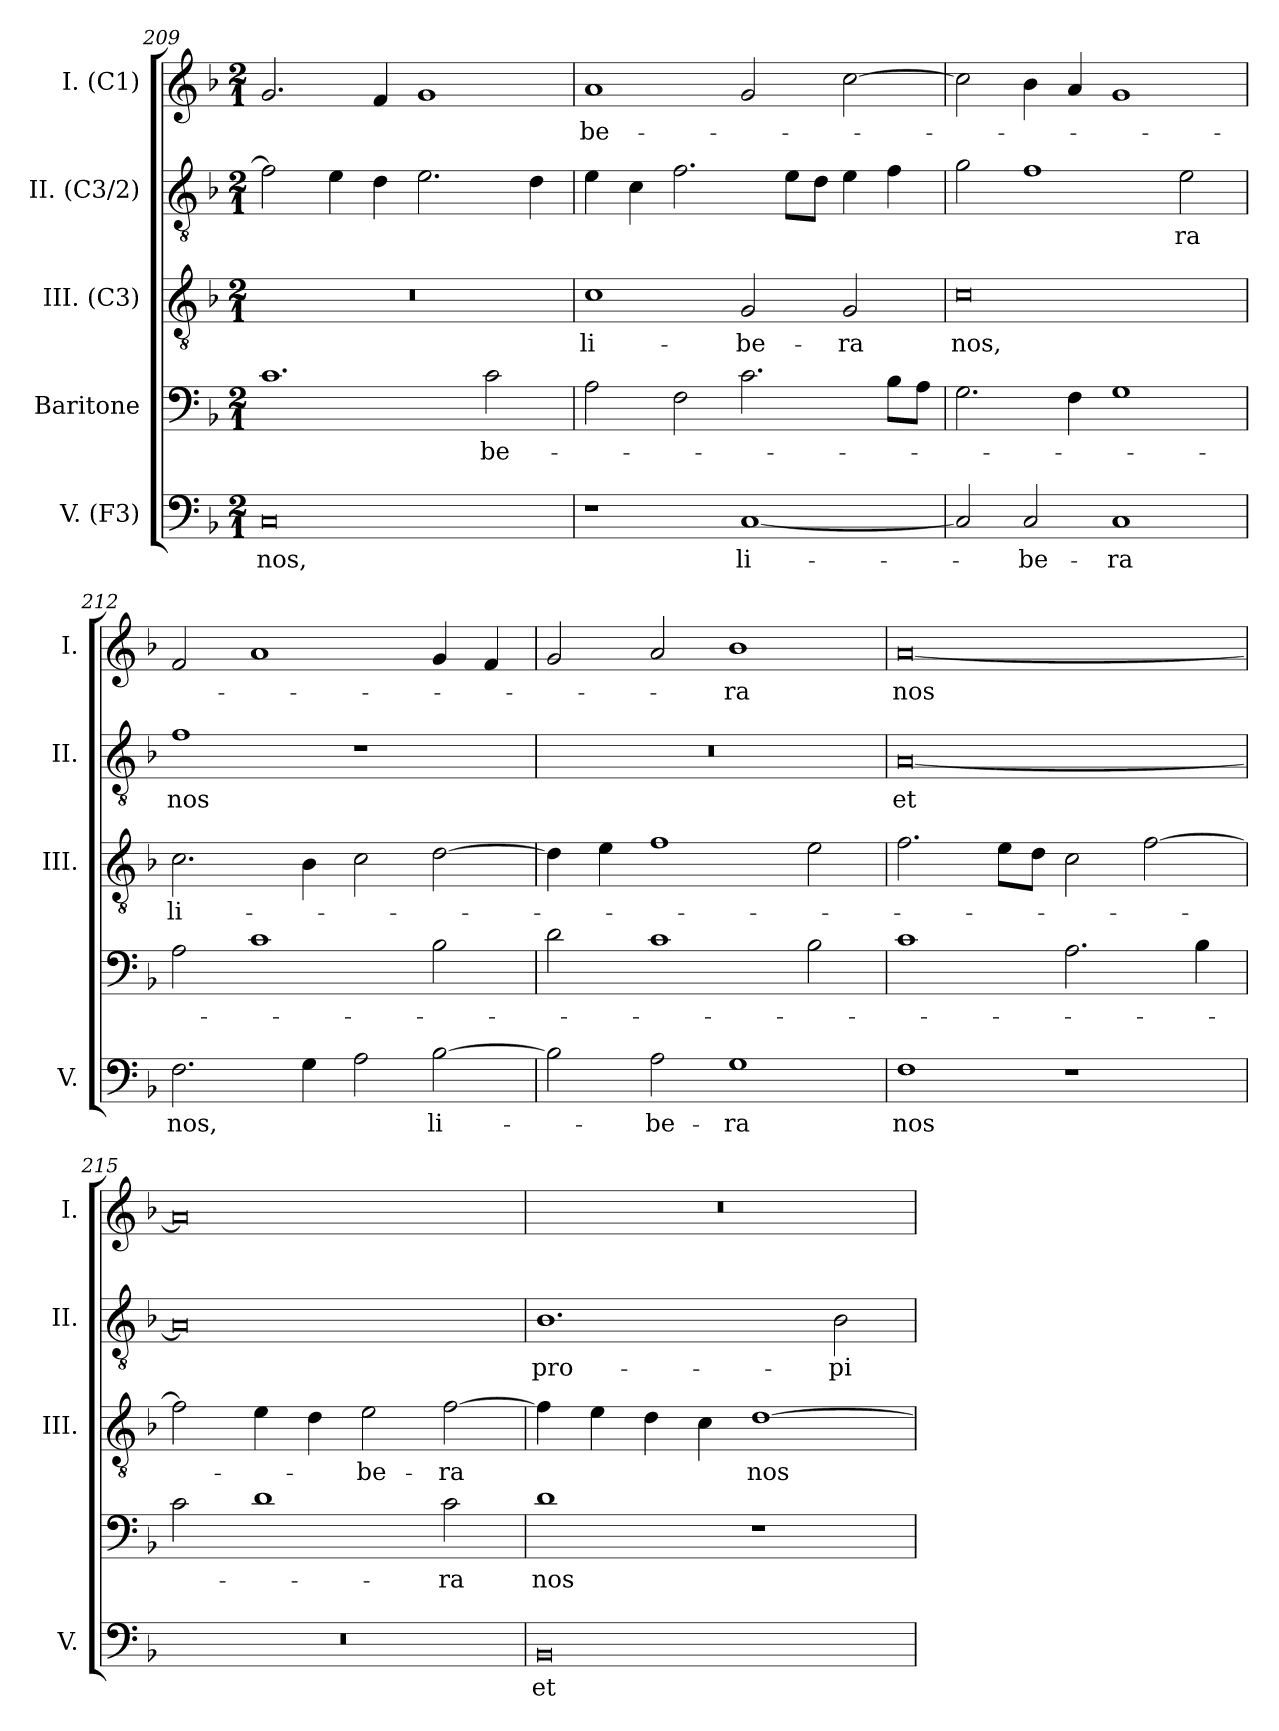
**kern	**text	**kern	**text	**kern	**text	**kern	**text	**kern	**text
*part5	*part5	*part4	*part4	*part3	*part3	*part2	*part2	*part1	*part1
*staff5	*staff5	*staff4	*staff4	*staff3	*staff3	*staff2	*staff2	*staff1	*staff1
*I"V. (F3)	*	*I"Baritone	*	*I"III. (C3)	*	*I"II. (C3/2)	*	*I"I. (C1)	*
*I'V.	*	*	*	*I'III.	*	*I'II.	*	*I'I.	*
*clefF4	*	*clefF4	*	*clefGv2	*	*clefGv2	*	*clefG2	*
*	*	*	*	*ITrd7c12	*	*ITrd7c12	*	*	*
*k[b-]	*	*k[b-]	*	*k[b-]	*	*k[b-]	*	*k[b-]	*
*F:	*	*F:	*	*F:	*	*F:	*	*F:	*
*M2/1	*	*M2/1	*	*M2/1	*	*M2/1	*	*M2/1	*
=209	=209	=209	=209	=209	=209	=209	=209	=209	=209
!	!LO:LY:b:color=#000000	!	!	!LO:N:vis=1	!	!	!	!	!
0Ci	nos,	1.ci	.	0r	.	2Fi\]	.	2.gi/	.
.	.	.	.	.	.	4Ei\	.	.	.
.	.	.	.	.	.	4Di\	.	4fi/	.
.	.	.	.	.	.	2.Ei\	.	1gi	.
!	!	!	!LO:LY:b:color=#000000	!	!	!	!	!	!
.	.	2ci\	-be-	.	.	.	.	.	.
.	.	.	.	.	.	4Di\	.	.	.
=210	=210	=210	=210	=210	=210	=210	=210	=210	=210
!	!	!	!	!	!LO:LY:b:color=#000000	!	!	!	!
!	!	!	!	!	!	!	!	!	!LO:LY:b:color=#000000
1r	.	2Ai\	.	1Ci	li-	4Ei\	.	1ai	-be-
.	.	.	.	.	.	4Ci\	.	.	.
.	.	2Fi\	.	.	.	2.Fi\	.	.	.
!	!LO:LY:b:color=#000000	!	!	!	!	!	!	!	!
!	!	!	!	!	!LO:LY:b:color=#000000	!	!	!	!
[1Ci	li-	2.ci\	.	2GGi/	-be-	.	.	2gi/	.
.	.	.	.	.	.	8Ei\L	.	.	.
.	.	.	.	.	.	8Di\J	.	.	.
!	!	!	!	!	!LO:LY:b:color=#000000	!	!	!	!
.	.	.	.	2GGi/	-ra	4Ei\	.	[2cci\	.
.	.	8B-i\L	.	.	.	4Fi\	.	.	.
.	.	8Ai\J	.	.	.	.	.	.	.
=211	=211	=211	=211	=211	=211	=211	=211	=211	=211
!	!	!	!	!	!LO:LY:b:color=#000000	!	!	!	!
2Ci/]	.	2.Gi\	.	0Ci	nos,	2Gi\	.	2cci\]	.
!	!LO:LY:b:color=#000000	!	!	!	!	!	!	!	!
2Ci/	-be-	.	.	.	.	1Fi	.	4b-i\	.
.	.	4Fi\	.	.	.	.	.	4ai/	.
!	!LO:LY:b:color=#000000	!	!	!	!	!	!	!	!
1Ci	-ra	1Gi	.	.	.	.	.	1gi	.
!	!	!	!	!	!	!	!LO:LY:b:color=#000000	!	!
.	.	.	.	.	.	2Ei\	-ra	.	.
!!LO:LB:g=z
=212	=212	=212	=212	=212	=212	=212	=212	=212	=212
!	!LO:LY:b:color=#000000	!	!	!	!	!	!	!	!
!	!	!	!	!	!LO:LY:b:color=#000000	!	!	!	!
!	!	!	!	!	!	!	!LO:LY:b:color=#000000	!	!
2.Fi\	nos,	2Ai\	.	2.Ci\	li-	1Fi	nos	2fi/	.
.	.	1ci	.	.	.	.	.	1ai	.
4Gi\	.	.	.	4BB-i\	.	.	.	.	.
2Ai\	.	.	.	2Ci\	.	1r	.	.	.
!	!LO:LY:b:color=#000000	!	!	!	!	!	!	!	!
[2B-i\	li-	2B-i\	.	[2Di\	.	.	.	4gi/	.
.	.	.	.	.	.	.	.	4fi/	.
=213	=213	=213	=213	=213	=213	=213	=213	=213	=213
!	!	!	!	!	!	!LO:N:vis=1	!	!	!
2B-i\]	.	2di\	.	4Di\]	.	0r	.	2gi/	.
.	.	.	.	4Ei\	.	.	.	.	.
!	!LO:LY:b:color=#000000	!	!	!	!	!	!	!	!
2Ai\	-be-	1ci	.	1Fi	.	.	.	2ai/	.
!	!LO:LY:b:color=#000000	!	!	!	!	!	!	!	!
!	!	!	!	!	!	!	!	!	!LO:LY:b:color=#000000
1Gi	-ra	.	.	.	.	.	.	1b-i	-ra
.	.	2B-i\	.	2Ei\	.	.	.	.	.
=214	=214	=214	=214	=214	=214	=214	=214	=214	=214
!	!LO:LY:b:color=#000000	!	!	!	!	!	!	!	!
!	!	!	!	!	!	!	!LO:LY:b:color=#000000	!	!
!	!	!	!	!	!	!	!	!	!LO:LY:b:color=#000000
1Fi	nos	1ci	.	2.Fi\	.	[0AAi	et	[0ai	nos
.	.	.	.	8Ei\L	.	.	.	.	.
.	.	.	.	8Di\J	.	.	.	.	.
1r	.	2.Ai\	.	2Ci\	.	.	.	.	.
.	.	.	.	[2Fi\	.	.	.	.	.
.	.	4B-i\	.	.	.	.	.	.	.
=215	=215	=215	=215	=215	=215	=215	=215	=215	=215
!LO:N:vis=1	!	!	!	!	!	!	!	!	!
0r	.	2ci\	.	2Fi\]	.	0AAi]	.	0ai]	.
.	.	1di	.	4Ei\	.	.	.	.	.
.	.	.	.	4Di\	.	.	.	.	.
!	!	!	!	!	!LO:LY:b:color=#000000	!	!	!	!
.	.	.	.	2Ei\	-be-	.	.	.	.
!	!	!	!LO:LY:b:color=#000000	!	!	!	!	!	!
!	!	!	!	!	!LO:LY:b:color=#000000	!	!	!	!
.	.	2ci\	-ra	[2Fi\	-ra	.	.	.	.
=216	=216	=216	=216	=216	=216	=216	=216	=216	=216
!	!LO:LY:b:color=#000000	!	!	!	!	!	!	!	!
!	!	!	!LO:LY:b:color=#000000	!	!	!	!	!	!
!	!	!	!	!	!	!	!LO:LY:b:color=#000000	!LO:N:vis=1	!
0BB-i	et	1di	nos	4Fi\]	.	1.BB-i	pro-	0r	.
.	.	.	.	4Ei\	.	.	.	.	.
.	.	.	.	4Di\	.	.	.	.	.
.	.	.	.	4Ci\	.	.	.	.	.
!	!	!	!	!	!LO:LY:b:color=#000000	!	!	!	!
.	.	1r	.	[1Di	nos	.	.	.	.
!	!	!	!	!	!	!	!LO:LY:b:color=#000000	!	!
.	.	.	.	.	.	2BB-i\	-pi-	.	.
=	=	=	=	=	=	=	=	=	=
*-	*-	*-	*-	*-	*-	*-	*-	*-	*-
